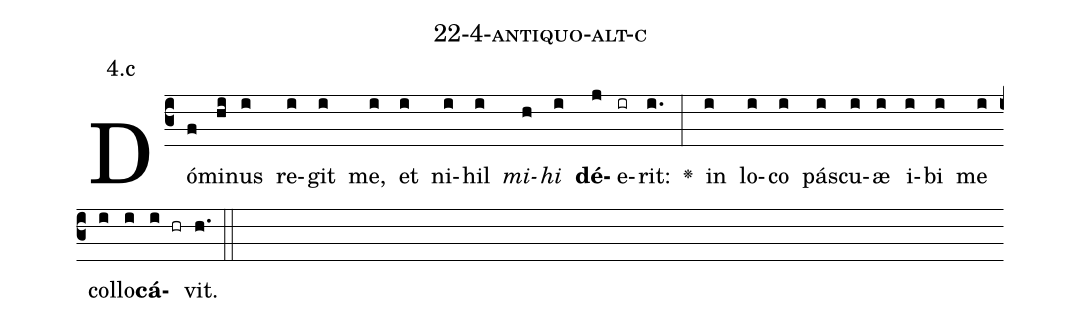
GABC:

name: 22-4-antiquo-alt-c;
annotation: 4.c;
%%
(c3)Dó(f)mi(hi)nus(i) re(i)git(i) me,(i) et(i) ni(i)hil(i) <i>mi</i>(h)<i>hi</i>(i) <b>dé</b>(j)e(ir)rit:(i.) <v>\greheightstar</v>(:) in(i) lo(i)co(i) pás(i)cu(i)æ(i) i(i)bi(i) me(i) col(i)lo(i)<b>cá</b>(i hr)vit.(h.) (::)


%E(i) u(i) o(i) u(i) a(i) e.(h.) (::)
